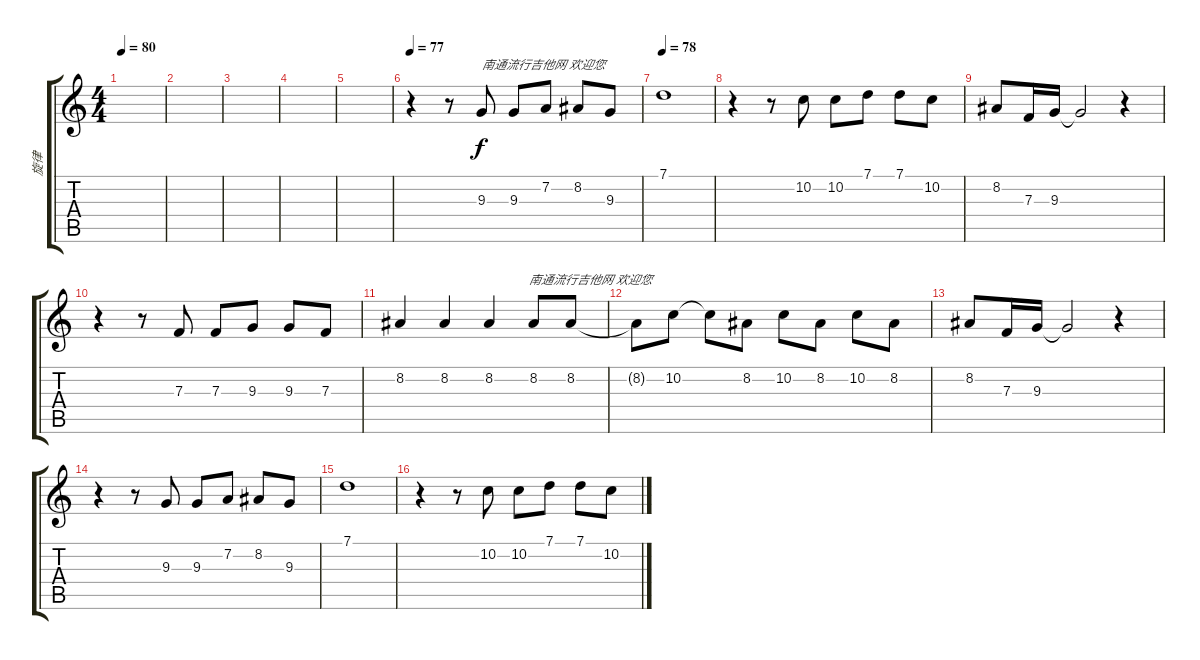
\track ("旋律" "旋律") {instrument brightacousticpiano}
\staff {score tabs}
\tuning (G4 D4 Bb3 F3 C3 G2) {hide}
\ts (4 4)
\tempo 80
\clef g2
\ks c
|
|
|
|
|
\tempo 77
r.4 r.8 9.3.8{txt "南通流行吉他网 欢迎您"} 9.3.8 7.2.8 8.2.8 9.3.8 |
\tempo 78
7.1.1 |
r.4 r.8 10.2.8 10.2.8 7.1.8 7.1.8 10.2.8 |
8.2.8 7.3.16 9.3.16 9.3{t}.2 r.4 |
r.4 r.8 7.3.8 7.3.8 9.3.8 9.3.8 7.3.8 |
8.2.4 8.2.4{txt "                            南通流行吉他网 欢迎您"} 8.2.4 8.2.8 8.2.8 |
8.2{t}.8 10.2.8 10.2{t}.8 8.2.8 10.2.8 8.2.8 10.2.8 8.2.8 |
8.2.8 7.3.16 9.3.16 9.3{t}.2 r.4 |
r.4 r.8 9.3.8 9.3.8 7.2.8 8.2.8 9.3.8 |
7.1.1 |
r.4 r.8 10.2.8 10.2.8 7.1.8 7.1.8 10.2.8
